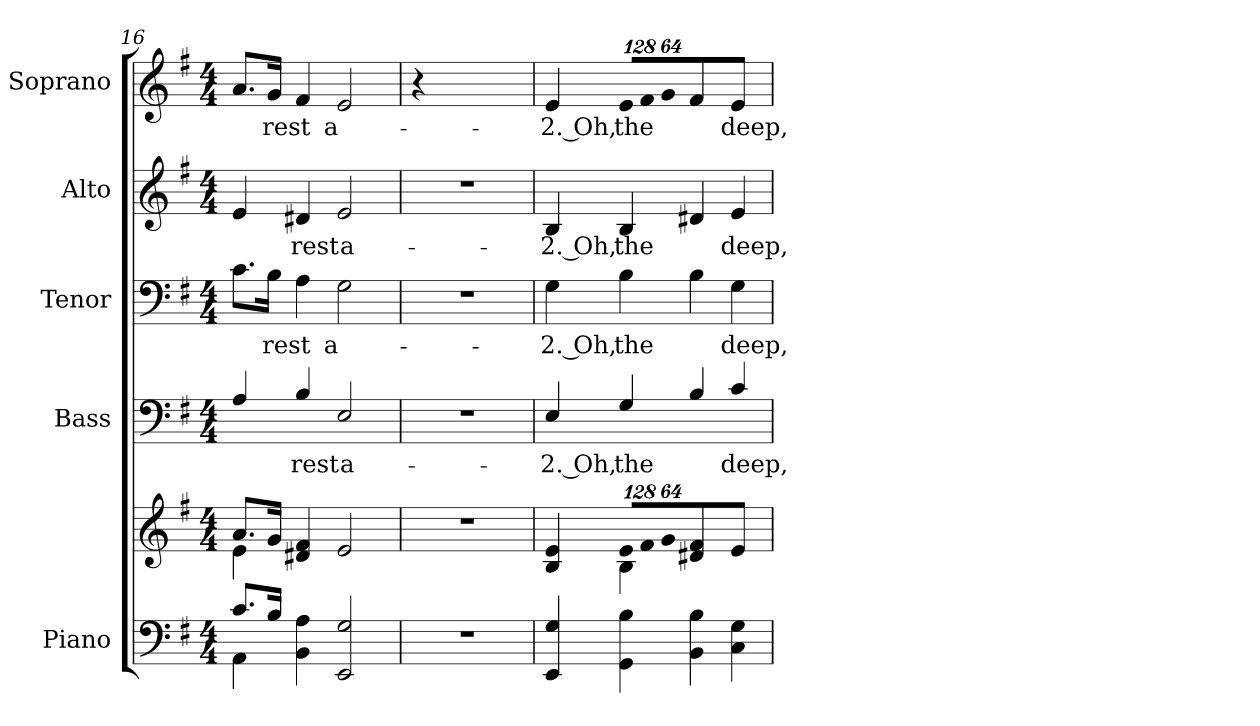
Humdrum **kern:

**kern	**kern	**kern	**text	**kern	**text	**kern	**text	**kern	**text
*part5	*part5	*part4	*part4	*part3	*part3	*part2	*part2	*part1	*part1
*staff6	*staff5	*staff4	*staff4	*staff3	*staff3	*staff2	*staff2	*staff1	*staff1
*I"Piano	*	*I"Bass	*	*I"Tenor	*	*I"Alto	*	*I"Soprano	*
*I'Pno.	*	*I'B.	*	*I'T.	*	*I'A.	*	*I'S.	*
!!LO:PB:g=z
*clefF4	*clefG2	*clefF4	*	*clefF4	*	*clefG2	*	*clefG2	*
*	*	*ITrd7c12	*	*	*	*	*	*	*
*k[f#]	*k[f#]	*k[f#]	*	*k[f#]	*	*k[f#]	*	*k[f#]	*
*G:	*G:	*G:	*	*G:	*	*G:	*	*G:	*
*M4/4	*M4/4	*M4/4	*	*M4/4	*	*M4/4	*	*M4/4	*
=16	=16	=16	=16	=16	=16	=16	=16	=16	=16
*^	*^	*	*	*	*	*	*	*	*
8.ci/L	4AAi\	8.ai/L	4ei\	4AAi/	.	8.ci\L	.	4ei/	.	8.ai/L	.
!	!	!	!	!	!	!	!LO:LY:b:color=#000000	!	!	!	!
!	!	!	!	!	!	!	!	!	!	!	!LO:LY:b:color=#000000
16Bi/Jk	.	16gi/Jk	.	.	.	16Bi\Jk	-rest	.	.	16gi/Jk	-rest
!	!	!	!	!	!LO:LY:b:color=#000000	!	!	!	!	!	!
!	!	!	!	!	!	!	!	!	!LO:LY:b:color=#000000	!	!
4BBi\ 4Ai	4ryy	4d#Xi/ 4f#i	4ryy	4BBi/	-rest	4Ai\	.	4d#Xi/	-rest	4f#i/	.
!	!	!	!	!	!LO:LY:b:color=#000000	!	!	!	!	!	!
!	!	!	!	!	!	!	!LO:LY:b:color=#000000	!	!	!	!
!	!	!	!	!	!	!	!	!	!LO:LY:b:color=#000000	!	!
!	!	!	!	!	!	!	!	!	!	!	!LO:LY:b:color=#000000
2EEi/ 2Gi	2ryy	2ei/	2ryy	2EEi/	a-	2Gi\	a-	2ei/	a-	2ei/	a-
*v	*v	*	*	*	*	*	*	*	*	*	*
*	*v	*v	*	*	*	*	*	*	*	*
=17	=17	=17	=17	=17	=17	=17	=17	=17	=17
1r	1r	1r	.	1r	.	1r	.	4r	.
.	.	.	.	.	.	.	.	2.ryy	.
=18	=18	=18	=18	=18	=18	=18	=18	=18	=18
*	*^	*	*	*	*	*	*	*	*
!	!	!	!	!LO:LY:b:color=#000000	!	!	!	!	!	!
!	!	!	!	!	!	!LO:LY:b:color=#000000	!	!	!	!
!	!	!	!	!	!	!	!	!LO:LY:b:color=#000000	!	!
!	!	!	!	!	!	!	!	!	!	!LO:LY:b:color=#000000
4EEi/ 4Gi	4Bi/ 4ei	4ryy	4EEi/	-2. Oh,	4Gi\	-2. Oh,	4Bi/	-2. Oh,	4ei/	-2. Oh,
*	*Xbrackettup	*	*	*	*	*	*	*	*	*
!	!LO:N:vis=8	!	!	!	!	!	!	!	!	!
!	!	!	!	!LO:LY:b:color=#000000	!	!	!	!	!	!
!	!	!	!	!	!	!LO:LY:b:color=#000000	!	!	!	!
!	!	!	!	!	!	!	!	!LO:LY:b:color=#000000	!	!
*	*	*	*	*	*	*	*	*	*Xbrackettup	*
!	!	!	!	!	!	!	!	!	!LO:N:vis=8	!
!	!	!	!	!	!	!	!	!	!	!LO:LY:b:color=#000000
4GGi\ 4Bi	1024%85ei/L	4Bi\	4GGi/	the	4Bi\	the	4Bi/	the	1024%85ei/L	the
!	!LO:N:vis=8	!	!	!	!	!	!	!	!LO:N:vis=8	!
.	1024%85f#i/	.	.	.	.	.	.	.	1024%85f#i/	.
!	!LO:N:vis=8	!	!	!	!	!	!	!	!LO:N:vis=8	!
.	512%43gi/J	.	.	.	.	.	.	.	512%43gi/J	.
4BBi\ 4Bi	4d#Xi/ 4f#i	2ryy	4BBi/	.	4Bi\	.	4d#Xi/	.	4f#i/	.
!	!	!	!	!LO:LY:b:color=#000000	!	!	!	!	!	!
!	!	!	!	!	!	!LO:LY:b:color=#000000	!	!	!	!
!	!	!	!	!	!	!	!	!LO:LY:b:color=#000000	!	!
!	!	!	!	!	!	!	!	!	!	!LO:LY:b:color=#000000
4Ci\ 4Gi	4ei/	.	4Ci/	deep,	4Gi\	deep,	4ei/	deep,	4ei/	deep,
*	*v	*v	*	*	*	*	*	*	*	*
=	=	=	=	=	=	=	=	=	=
*-	*-	*-	*-	*-	*-	*-	*-	*-	*-
